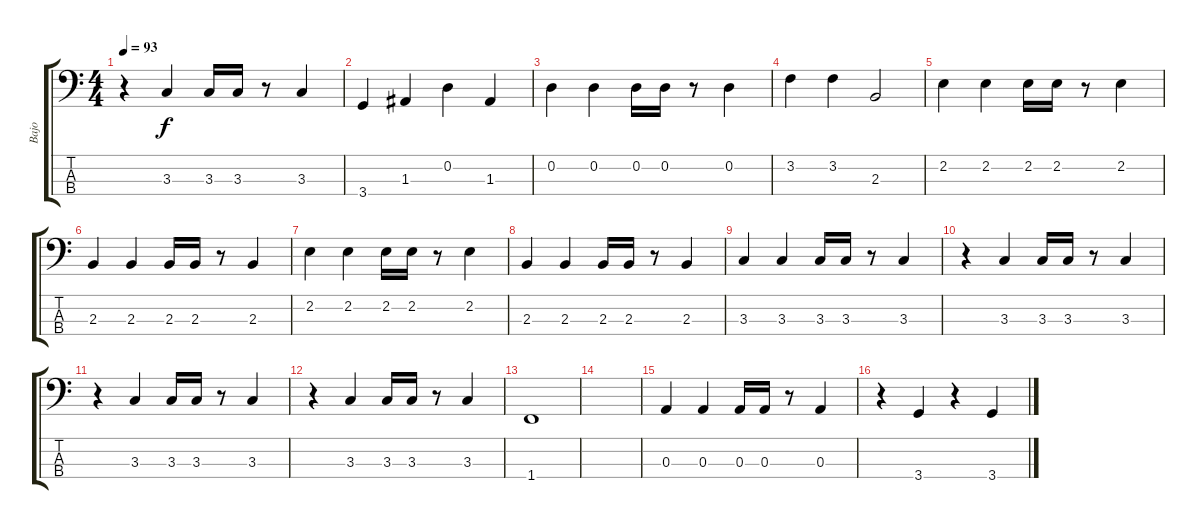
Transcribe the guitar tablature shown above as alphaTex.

\track ("Bajo" "Bajo") {instrument electricbassfinger}
\staff {score tabs}
\tuning (G2 D2 A1 E1) {hide}
\ts (4 4)
\tempo 93
\clef f4
\ks c
r.4{dy f} 3.3.4 3.3.16 3.3.16 r.8 3.3.4 |
3.4.4 1.3.4 0.2.4 1.3.4 |
0.2.4 0.2.4 0.2.16 0.2.16 r.8 0.2.4 |
3.2.4 3.2.4 2.3.2 |
2.2.4 2.2.4 2.2.16 2.2.16 r.8 2.2.4 |
2.3.4 2.3.4 2.3.16 2.3.16 r.8 2.3.4 |
2.2.4 2.2.4 2.2.16 2.2.16 r.8 2.2.4 |
2.3.4 2.3.4 2.3.16 2.3.16 r.8 2.3.4 |
3.3.4 3.3.4 3.3.16 3.3.16 r.8 3.3.4 |
r.4 3.3.4 3.3.16 3.3.16 r.8 3.3.4 |
r.4 3.3.4 3.3.16 3.3.16 r.8 3.3.4 |
r.4 3.3.4 3.3.16 3.3.16 r.8 3.3.4 |
1.4.1 |
|
0.3.4 0.3.4 0.3.16 0.3.16 r.8 0.3.4 |
r.4 3.4.4 r.4 3.4.4
